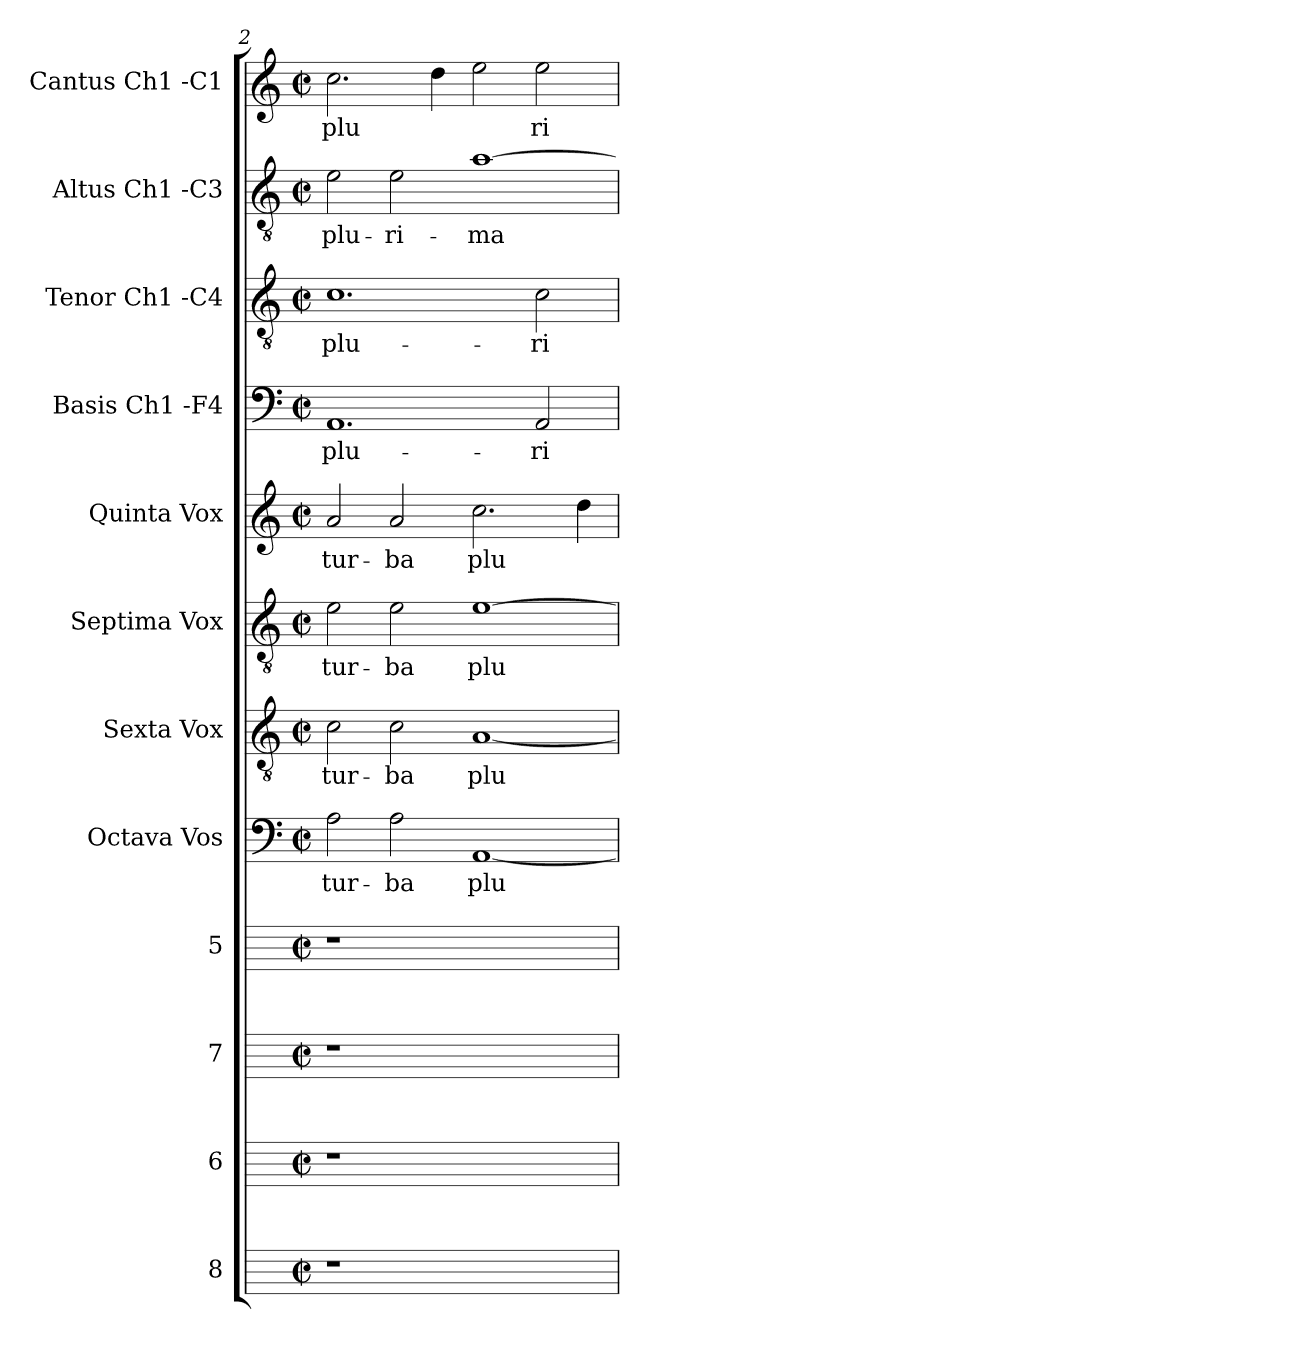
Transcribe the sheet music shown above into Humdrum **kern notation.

**kern	**kern	**kern	**kern	**kern	**text	**kern	**text	**kern	**text	**kern	**text	**kern	**text	**kern	**text	**kern	**text	**kern	**text
*part12	*part11	*part10	*part9	*part8	*part8	*part7	*part7	*part6	*part6	*part5	*part5	*part4	*part4	*part3	*part3	*part2	*part2	*part1	*part1
*staff12	*staff11	*staff10	*staff9	*staff8	*staff8	*staff7	*staff7	*staff6	*staff6	*staff5	*staff5	*staff4	*staff4	*staff3	*staff3	*staff2	*staff2	*staff1	*staff1
*I"8	*I"6	*I"7	*I"5	*I"Octava  Vos	*	*I"Sexta  Vox	*	*I"Septima  Vox	*	*I"Quinta  Vox	*	*I"Basis  Ch1 -F4	*	*I"Tenor  Ch1 -C4	*	*I"Altus  Ch1 -C3	*	*I"Cantus  Ch1 -C1	*
*	*	*	*	*	*	*	*	*	*	*	*	*I'B	*	*I'T	*	*I'A	*	*I'C	*
*	*	*	*	*clefF4	*	*clefGv2	*	*clefGv2	*	*clefG2	*	*clefF4	*	*clefGv2	*	*clefGv2	*	*clefG2	*
*k[]	*k[]	*k[]	*k[]	*k[]	*	*k[]	*	*k[]	*	*k[]	*	*k[]	*	*k[]	*	*k[]	*	*k[]	*
*C:	*C:	*C:	*C:	*C:	*	*C:	*	*C:	*	*C:	*	*C:	*	*C:	*	*C:	*	*C:	*
*M2/2	*M2/2	*M2/2	*M2/2	*M2/2	*	*M2/2	*	*M2/2	*	*M2/2	*	*M2/2	*	*M2/2	*	*M2/2	*	*M2/2	*
*met(c|)	*met(c|)	*met(c|)	*met(c|)	*met(c|)	*	*met(c|)	*	*met(c|)	*	*met(c|)	*	*met(c|)	*	*met(c|)	*	*met(c|)	*	*met(c|)	*
=2	=2	=2	=2	=2	=2	=2	=2	=2	=2	=2	=2	=2	=2	=2	=2	=2	=2	=2	=2
!	!	!	!	!	!LO:LY:b:cj	!	!LO:LY:b:cj	!	!LO:LY:b:cj	!	!LO:LY:b:rj	!	!LO:LY:b:cj	!	!LO:LY:b:cj	!	!LO:LY:b:cj	!	!LO:LY:b:cj
1r	1r	1r	1r	2A\	tur-	2c\	tur-	2e\	tur-	2a/	tur-	1.AA	plu-	1.c	plu-	2e\	plu-	2.cc\	plu-
!	!	!	!	!	!LO:LY:b:cj	!	!LO:LY:b:cj	!	!LO:LY:b:cj	!	!LO:LY:b:rj	!	!	!	!	!	!LO:LY:b:cj	!	!
.	.	.	.	2A\	-ba	2c\	-ba	2e\	-ba	2a/	-ba	.	.	.	.	2e\	-ri-	.	.
!	!	!	!	!	!	!	!	!	!	!	!	!	!	!	!	!	!	!	!LO:LY:b:cj
.	.	.	.	.	.	.	.	.	.	.	.	.	.	.	.	.	.	4dd\	--
!	!	!	!	!	!LO:LY:b:cj	!	!LO:LY:b:cj	!	!LO:LY:b:cj	!	!LO:LY:b:rj	!	!	!	!	!	!LO:LY:b:cj	!	!LO:LY:b:cj
1ryy	1ryy	1ryy	1ryy	[<1AA	plu-	[<1A	plu-	[>1e	plu-	2.cc\	plu-	.	.	.	.	[>1a	-ma	2ee\	--
!	!	!	!	!	!	!	!	!	!	!	!	!	!LO:LY:b:cj	!	!LO:LY:b:cj	!	!	!	!LO:LY:b:cj
.	.	.	.	.	.	.	.	.	.	.	.	2AA/	-ri-	2c\	-ri-	.	.	2ee\	-ri-
!	!	!	!	!	!	!	!	!	!	!	!LO:LY:b:rj	!	!	!	!	!	!	!	!
.	.	.	.	.	.	.	.	.	.	4dd\	--	.	.	.	.	.	.	.	.
=	=	=	=	=	=	=	=	=	=	=	=	=	=	=	=	=	=	=	=
*-	*-	*-	*-	*-	*-	*-	*-	*-	*-	*-	*-	*-	*-	*-	*-	*-	*-	*-	*-
